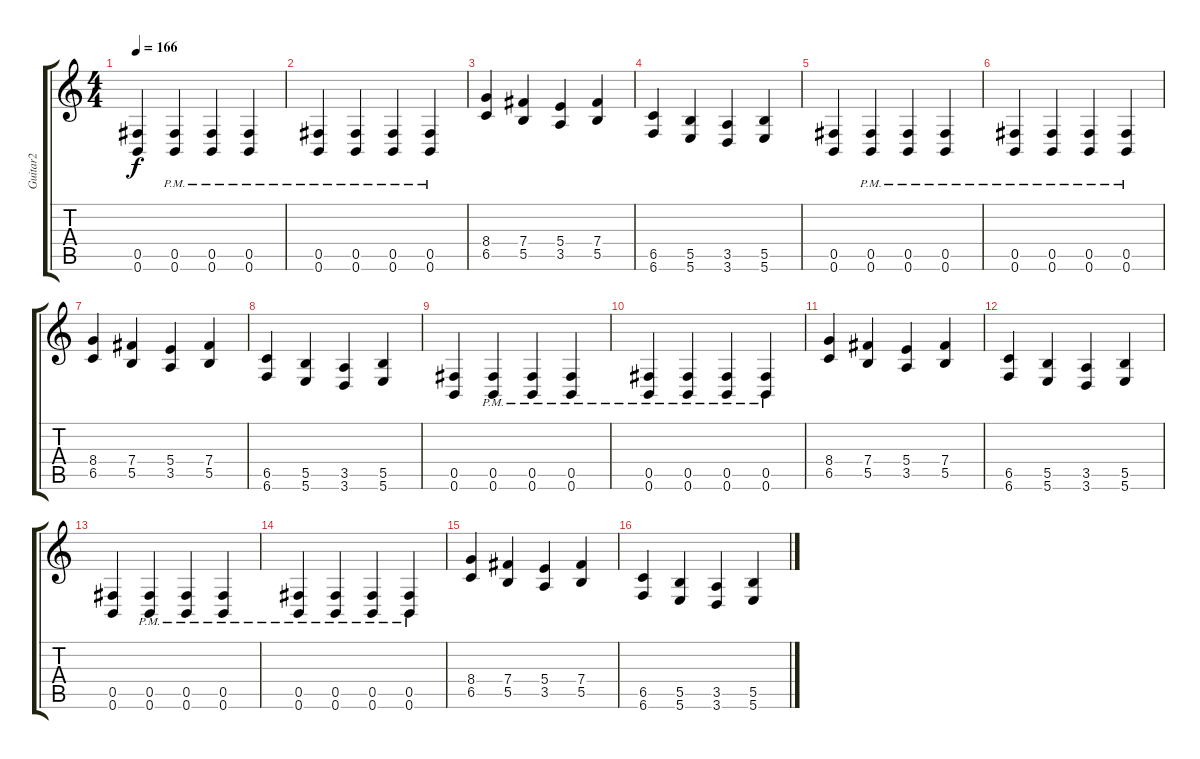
\track ("Guitar2" "Guitar2") {instrument distortionguitar}
\staff {score tabs}
\tuning (Db4 Ab3 E3 B2 Gb2 B1) {hide}
\ts (4 4)
\tempo 166
\clef g2
\ks c
(0.5 0.6).4{dy f} (0.5{pm} 0.6{pm}).4 (0.5{pm} 0.6{pm}).4 (0.5{pm} 0.6{pm}).4 |
(0.5{pm} 0.6{pm}).4 (0.5{pm} 0.6{pm}).4 (0.5{pm} 0.6{pm}).4 (0.5{pm} 0.6{pm}).4 |
(8.4 6.5).4 (7.4 5.5).4 (5.4 3.5).4 (7.4 5.5).4 |
(6.5 6.6).4 (5.5 5.6).4 (3.5 3.6).4 (5.5 5.6).4 |
(0.5 0.6).4 (0.5{pm} 0.6{pm}).4 (0.5{pm} 0.6{pm}).4 (0.5{pm} 0.6{pm}).4 |
(0.5{pm} 0.6{pm}).4 (0.5{pm} 0.6{pm}).4 (0.5{pm} 0.6{pm}).4 (0.5{pm} 0.6{pm}).4 |
(8.4 6.5).4 (7.4 5.5).4 (5.4 3.5).4 (7.4 5.5).4 |
(6.5 6.6).4 (5.5 5.6).4 (3.5 3.6).4 (5.5 5.6).4 |
(0.5 0.6).4 (0.5{pm} 0.6{pm}).4 (0.5{pm} 0.6{pm}).4 (0.5{pm} 0.6{pm}).4 |
(0.5{pm} 0.6{pm}).4 (0.5{pm} 0.6{pm}).4 (0.5{pm} 0.6{pm}).4 (0.5{pm} 0.6{pm}).4 |
(8.4 6.5).4 (7.4 5.5).4 (5.4 3.5).4 (7.4 5.5).4 |
(6.5 6.6).4 (5.5 5.6).4 (3.5 3.6).4 (5.5 5.6).4 |
(0.5 0.6).4 (0.5{pm} 0.6{pm}).4 (0.5{pm} 0.6{pm}).4 (0.5{pm} 0.6{pm}).4 |
(0.5{pm} 0.6{pm}).4 (0.5{pm} 0.6{pm}).4 (0.5{pm} 0.6{pm}).4 (0.5{pm} 0.6{pm}).4 |
(8.4 6.5).4 (7.4 5.5).4 (5.4 3.5).4 (7.4 5.5).4 |
(6.5 6.6).4 (5.5 5.6).4 (3.5 3.6).4 (5.5 5.6).4
